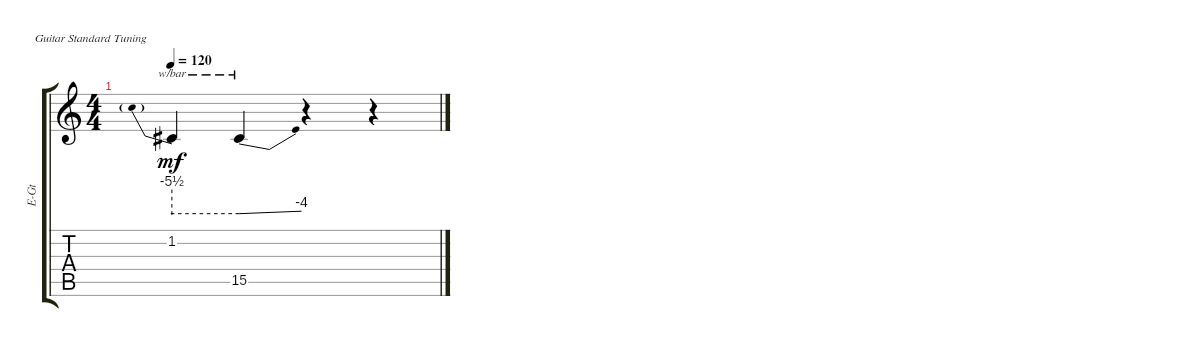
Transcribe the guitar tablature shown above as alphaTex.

\defaultSystemsLayout 4
\bracketExtendMode groupsimilarinstruments
\otherSystemsTrackNameOrientation horizontal
\track ("Electric Guitar" "E-Gt") {instrument electricguitarclean}
\staff {score tabs}
\tuning (E4 B3 G3 D3 A2 E2)
\ts (4 4)
\tempo 120
\clef g2
\ks c
1.2.4{tbe (predive default 0 -22 60 -22) dy mf instrument electricguitarclean beam Up} 15.5.4{tbe (dive default 0 -22 45 -16) beam Up} r.4{beam Up} r.4{beam Up}
